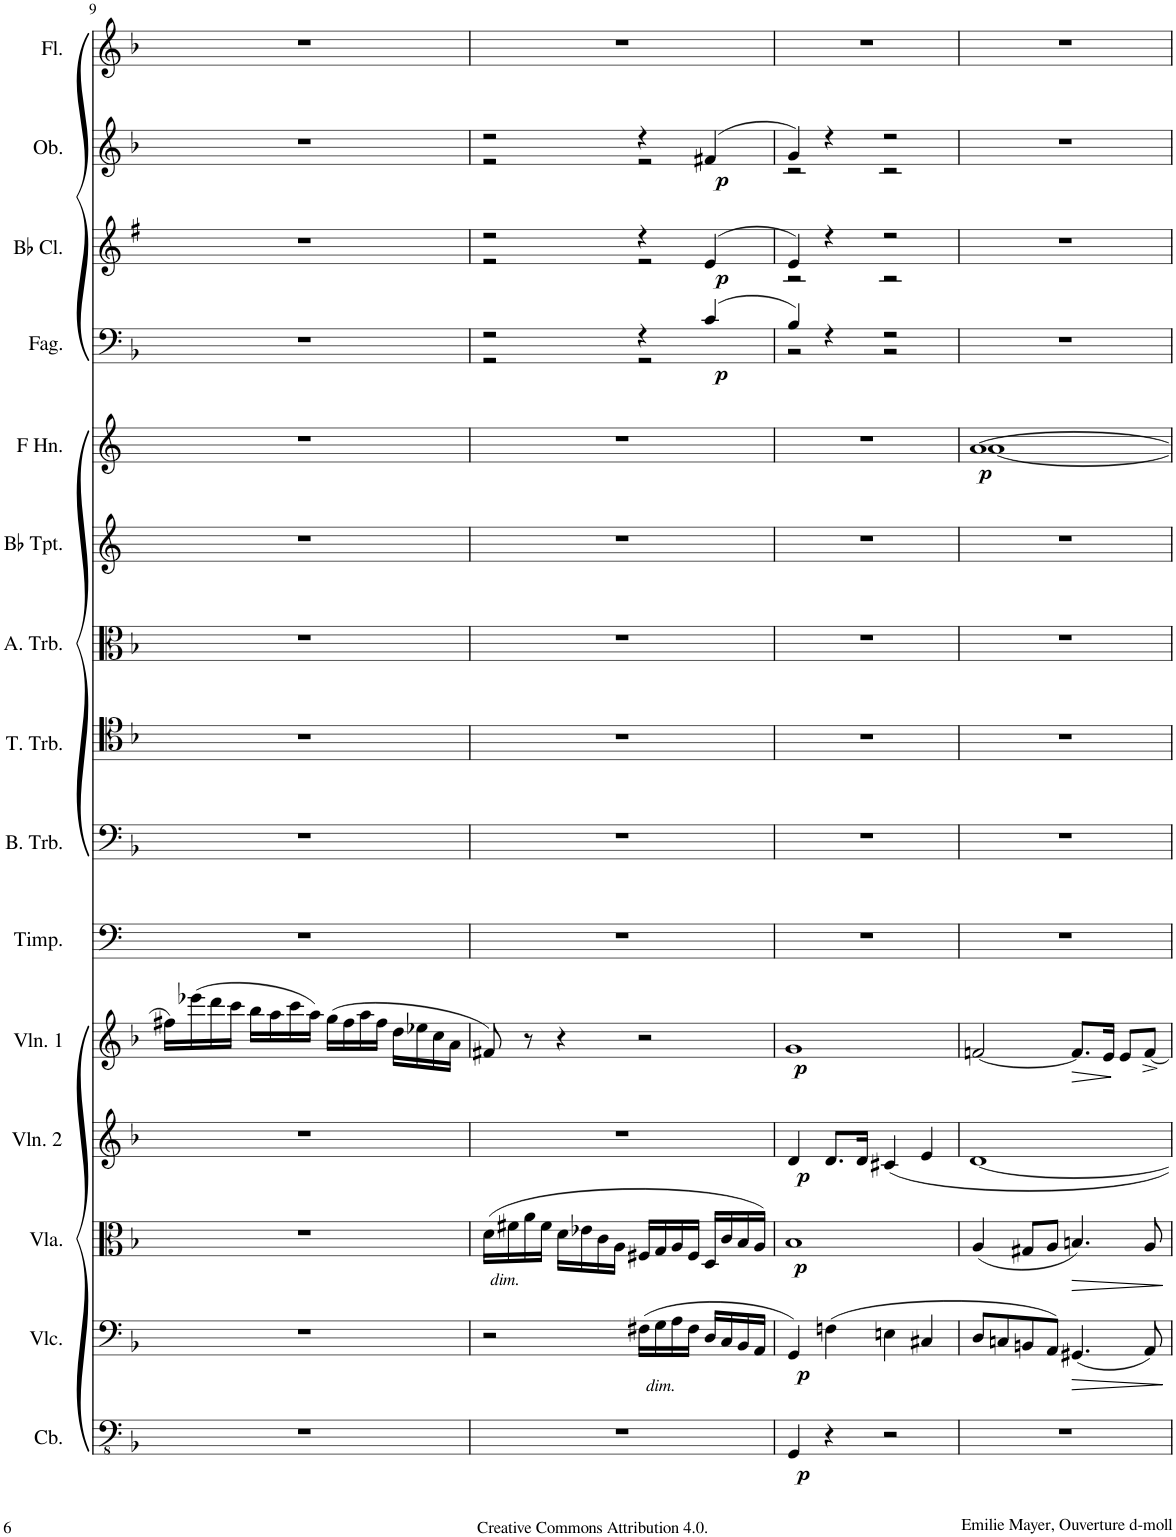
**kern	**dynam	**kern	**dynam	**kern	**dynam	**kern	**dynam	**kern	**dynam	**kern	**kern	**kern	**kern	**kern	**kern	**dynam	**kern	**dynam	**kern	**dynam	**kern	**dynam	**kern
*part15	*part15	*part14	*part14	*part13	*part13	*part12	*part12	*part11	*part11	*part10	*part9	*part8	*part7	*part6	*part5	*part5	*part4	*part4	*part3	*part3	*part2	*part2	*part1
*staff15	*staff15	*staff14	*staff14	*staff13	*staff13	*staff12	*staff12	*staff11	*staff11	*staff10	*staff9	*staff8	*staff7	*staff6	*staff5	*staff5	*staff4	*staff4	*staff3	*staff3	*staff2	*staff2	*staff1
*I"Contrabass	*	*I"Violoncello	*	*I"Viola	*	*I"Violino 2	*	*I"Violino 1	*	*I"Timpani in D, A	*I"Trombone Basso	*I"Trombone Tenore	*I"Trombone Alto	*I"Trombe in Bb	*I"Corni in F	*	*I"Fagotti	*	*I"Clarinetti in Bb	*	*I"Oboi	*	*I"Flauti
*I'Cb.	*	*I'Vlc.	*	*I'Vla.	*	*I'Vln. 2	*	*I'Vln. 1	*	*I'Timp.	*	*	*	*	*	*	*I'Fag.	*	*	*	*I'Ob.	*	*I'Fl.
!!LO:PB:g=z
*clefFv4	*	*clefF4	*	*clefC3	*	*clefG2	*	*clefG2	*	*clefF4	*clefF4	*clefC4	*clefC3	*clefG2	*clefG2	*	*clefF4	*	*clefG2	*	*clefG2	*	*clefG2
*Trd7c12	*	*	*	*	*	*	*	*	*	*	*	*	*	*Trd1c2	*Trd4c7	*	*	*	*Trd1c2	*	*	*	*
*k[b-]	*	*k[b-]	*	*k[b-]	*	*k[b-]	*	*k[b-]	*	*k[b-]	*k[b-]	*k[b-]	*k[b-]	*k[f#]	*k[]	*	*k[b-]	*	*k[f#]	*	*k[b-]	*	*k[b-]
*M4/4	*	*M4/4	*	*M4/4	*	*M4/4	*	*M4/4	*	*M4/4	*M4/4	*M4/4	*M4/4	*M4/4	*M4/4	*	*M4/4	*	*M4/4	*	*M4/4	*	*M4/4
*met(c)	*	*met(c)	*	*met(c)	*	*met(c)	*	*met(c)	*	*met(c)	*met(c)	*met(c)	*met(c)	*met(c)	*met(c)	*	*met(c)	*	*met(c)	*	*met(c)	*	*met(c)
=9	=9	=9	=9	=9	=9	=9	=9	=9	=9	=9	=9	=9	=9	=9	=9	=9	=9	=9	=9	=9	=9	=9	=9
1r	.	1r	.	1r	.	1r	.	16ff#X\LL	.	1r	1r	1r	1r	1r	1r	.	1r	.	1r	.	1r	.	1r
.	.	.	.	.	.	.	.	(16eee-X\	.	.	.	.	.	.	.	.	.	.	.	.	.	.	.
.	.	.	.	.	.	.	.	16ddd\	.	.	.	.	.	.	.	.	.	.	.	.	.	.	.
.	.	.	.	.	.	.	.	16ccc\JJ	.	.	.	.	.	.	.	.	.	.	.	.	.	.	.
.	.	.	.	.	.	.	.	16bb-\LL	.	.	.	.	.	.	.	.	.	.	.	.	.	.	.
.	.	.	.	.	.	.	.	16aa\	.	.	.	.	.	.	.	.	.	.	.	.	.	.	.
.	.	.	.	.	.	.	.	16ccc\	.	.	.	.	.	.	.	.	.	.	.	.	.	.	.
.	.	.	.	.	.	.	.	16aa\JJ)	.	.	.	.	.	.	.	.	.	.	.	.	.	.	.
.	.	.	.	.	.	.	.	(16gg\LL	.	.	.	.	.	.	.	.	.	.	.	.	.	.	.
.	.	.	.	.	.	.	.	16ff#\	.	.	.	.	.	.	.	.	.	.	.	.	.	.	.
.	.	.	.	.	.	.	.	16aa\	.	.	.	.	.	.	.	.	.	.	.	.	.	.	.
.	.	.	.	.	.	.	.	16ff#\JJ	.	.	.	.	.	.	.	.	.	.	.	.	.	.	.
.	.	.	.	.	.	.	.	16dd\LL	.	.	.	.	.	.	.	.	.	.	.	.	.	.	.
.	.	.	.	.	.	.	.	16ee-X\	.	.	.	.	.	.	.	.	.	.	.	.	.	.	.
.	.	.	.	.	.	.	.	16cc\	.	.	.	.	.	.	.	.	.	.	.	.	.	.	.
.	.	.	.	.	.	.	.	16a\JJ	.	.	.	.	.	.	.	.	.	.	.	.	.	.	.
=10	=10	=10	=10	=10	=10	=10	=10	=10	=10	=10	=10	=10	=10	=10	=10	=10	=10	=10	=10	=10	=10	=10	=10
*	*	*	*	*	*	*	*	*	*	*	*	*	*	*	*	*	*^	*	*^	*	*^	*	*
1r	.	2r	.	(16d\LL	.	1r	.	8f#X/)	.	1r	1r	1r	1r	1r	1r	.	2r	2r	.	2r	2r	.	2r	2r	.	1r
!	!	!	!	!	!LO:DY:b	!	!	!	!	!	!	!	!	!	!	!	!	!	!	!	!	!	!	!	!	!
.	.	.	.	16f#X\	other-dynamics	.	.	.	.	.	.	.	.	.	.	.	.	.	.	.	.	.	.	.	.	.
.	.	.	.	16a\	.	.	.	8r	.	.	.	.	.	.	.	.	.	.	.	.	.	.	.	.	.	.
.	.	.	.	16f#\JJ	.	.	.	.	.	.	.	.	.	.	.	.	.	.	.	.	.	.	.	.	.	.
.	.	.	.	16d\LL	.	.	.	4r	.	.	.	.	.	.	.	.	.	.	.	.	.	.	.	.	.	.
.	.	.	.	16e-X\	.	.	.	.	.	.	.	.	.	.	.	.	.	.	.	.	.	.	.	.	.	.
.	.	.	.	16c\	.	.	.	.	.	.	.	.	.	.	.	.	.	.	.	.	.	.	.	.	.	.
.	.	.	.	16A\JJ	.	.	.	.	.	.	.	.	.	.	.	.	.	.	.	.	.	.	.	.	.	.
.	.	(16F#X\LL	.	16F#X/LL	.	.	.	2r	.	.	.	.	.	.	.	.	4r	2r	.	4r	2r	.	4r	2r	.	.
!	!	!	!LO:DY:b	!	!	!	!	!	!	!	!	!	!	!	!	!	!	!	!	!	!	!	!	!	!	!
.	.	16G\	other-dynamics	16G/	.	.	.	.	.	.	.	.	.	.	.	.	.	.	.	.	.	.	.	.	.	.
.	.	16A\	.	16A/	.	.	.	.	.	.	.	.	.	.	.	.	.	.	.	.	.	.	.	.	.	.
.	.	16F#\JJ	.	16F#/JJ	.	.	.	.	.	.	.	.	.	.	.	.	.	.	.	.	.	.	.	.	.	.
!	!	!	!	!	!	!	!	!	!	!	!	!	!	!	!	!	!	!	!LO:DY:b	!	!	!LO:DY:b	!	!	!LO:DY:b	!
.	.	16D/LL	.	16D/LL	.	.	.	.	.	.	.	.	.	.	.	.	(4c/	.	p	(4e/	.	p	(4f#X/	.	p	.
.	.	16C/	.	16c/	.	.	.	.	.	.	.	.	.	.	.	.	.	.	.	.	.	.	.	.	.	.
.	.	16BB-/	.	16B-/	.	.	.	.	.	.	.	.	.	.	.	.	.	.	.	.	.	.	.	.	.	.
.	.	16AA/JJ	.	16A/JJ)	.	.	.	.	.	.	.	.	.	.	.	.	.	.	.	.	.	.	.	.	.	.
=11	=11	=11	=11	=11	=11	=11	=11	=11	=11	=11	=11	=11	=11	=11	=11	=11	=11	=11	=11	=11	=11	=11	=11	=11	=11	=11
!	!LO:DY:b	!	!LO:DY:b	!	!LO:DY:b	!	!LO:DY:b	!	!LO:DY:b	!	!	!	!	!	!	!	!	!	!	!	!	!	!	!	!	!
4GGG/	p	4GG/)	p	1B-	p	4d/	p	1g	p	1r	1r	1r	1r	1r	1r	.	4B-/)	2r	.	4e/)	2r	.	4g/)	2r	.	1r
4r	.	(4Fn\	.	.	.	8.d/L	.	.	.	.	.	.	.	.	.	.	4r	.	.	4r	.	.	4r	.	.	.
.	.	.	.	.	.	16d/Jk	.	.	.	.	.	.	.	.	.	.	.	.	.	.	.	.	.	.	.	.
2r	.	4En\	.	.	.	4c#X/	.	.	.	.	.	.	.	.	.	.	2r	2r	.	2r	2r	.	2r	2r	.	.
.	.	4C#X/	.	.	.	4e/	.	.	.	.	.	.	.	.	.	.	.	.	.	.	.	.	.	.	.	.
*	*	*	*	*	*	*	*	*	*	*	*	*	*	*	*	*	*v	*v	*	*	*	*	*v	*v	*	*
*	*	*	*	*	*	*	*	*	*	*	*	*	*	*	*	*	*	*	*v	*v	*	*	*	*
=12	=12	=12	=12	=12	=12	=12	=12	=12	=12	=12	=12	=12	=12	=12	=12	=12	=12	=12	=12	=12	=12	=12	=12
*	*	*	*	*	*	*	*	*	*	*	*	*	*	*	*^	*	*	*	*	*	*	*	*
!	!	!	!	!	!	!	!	!	!	!	!	!	!	!	!	!	!LO:DY:b	!	!	!	!	!	!	!
1r	.	8D/L	.	(4A/	.	[1d	.	[2fn/	.	1r	1r	1r	1r	1r	[1a	[1a	p	1r	.	1r	.	1r	.	1r
.	.	8Cn/	.	.	.	.	.	.	.	.	.	.	.	.	.	.	.	.	.	.	.	.	.	.
.	.	8BBn/	.	8G#X/L	.	.	.	.	.	.	.	.	.	.	.	.	.	.	.	.	.	.	.	.
.	.	8AA/J)	.	8A/J	.	.	.	.	.	.	.	.	.	.	.	.	.	.	.	.	.	.	.	.
!	!	!	!LO:HP:b	!	!LO:HP:b	!	!	!	!LO:HP:b	!	!	!	!	!	!	!	!	!	!	!	!	!	!	!
.	.	(4.GG#X/	>	4.Bn/)	>	.	.	8.f/L]	>	.	.	.	.	.	.	.	.	.	.	.	.	.	.	.
.	.	.	.	.	.	.	.	16e/Jk	.	.	.	.	.	.	.	.	.	.	.	.	.	.	.	.
.	.	.	.	.	.	.	.	8e/L	]	.	.	.	.	.	.	.	.	.	.	.	.	.	.	.
.	.	8AA/)	.	8A/	.	.	.	[8f^/J	.	.	.	.	.	.	.	.	.	.	.	.	.	.	.	.
*	*	*	*	*	*	*	*	*	*	*	*	*	*	*	*v	*v	*	*	*	*	*	*	*	*
.	.	.	]	.	]	.	.	.	.	.	.	.	.	.	.	.	.	.	.	.	.	.	.
=	=	=	=	=	=	=	=	=	=	=	=	=	=	=	=	=	=	=	=	=	=	=	=
*-	*-	*-	*-	*-	*-	*-	*-	*-	*-	*-	*-	*-	*-	*-	*-	*-	*-	*-	*-	*-	*-	*-	*-
